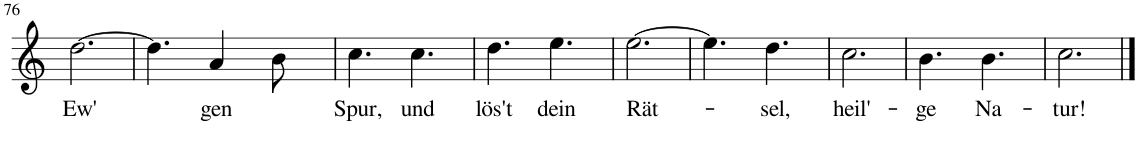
**kern	**text
*part1	*part1
*staff1	*staff1
*I"Piano	*
*I'Pno	*
!!LO:PB:g=z
*clefG2	*
*k[]	*
*M6/8	*
=76	=76
!	!LO:LY:b
[2.dd\	Ew'
=77	=77
4.dd\]	.
!	!LO:LY:b
4a/	-gen
8b\	.
=78	=78
!	!LO:LY:b
4.cc\	Spur,
!	!LO:LY:b
4.cc\	und
=79	=79
!	!LO:LY:b
4.dd\	lös't
!	!LO:LY:b
4.ee\	dein
=80	=80
!	!LO:LY:b
[2.ee\	Rät-
=81	=81
4.ee\]	.
!	!LO:LY:b
4.dd\	-sel,
=82	=82
!	!LO:LY:b
2.cc\	heil'-
=83	=83
!	!LO:LY:b
4.b\	-ge
!	!LO:LY:b
4.b\	Na-
=84	=84
!	!LO:LY:b
2.cc\	-tur!
==	==
*-	*-
